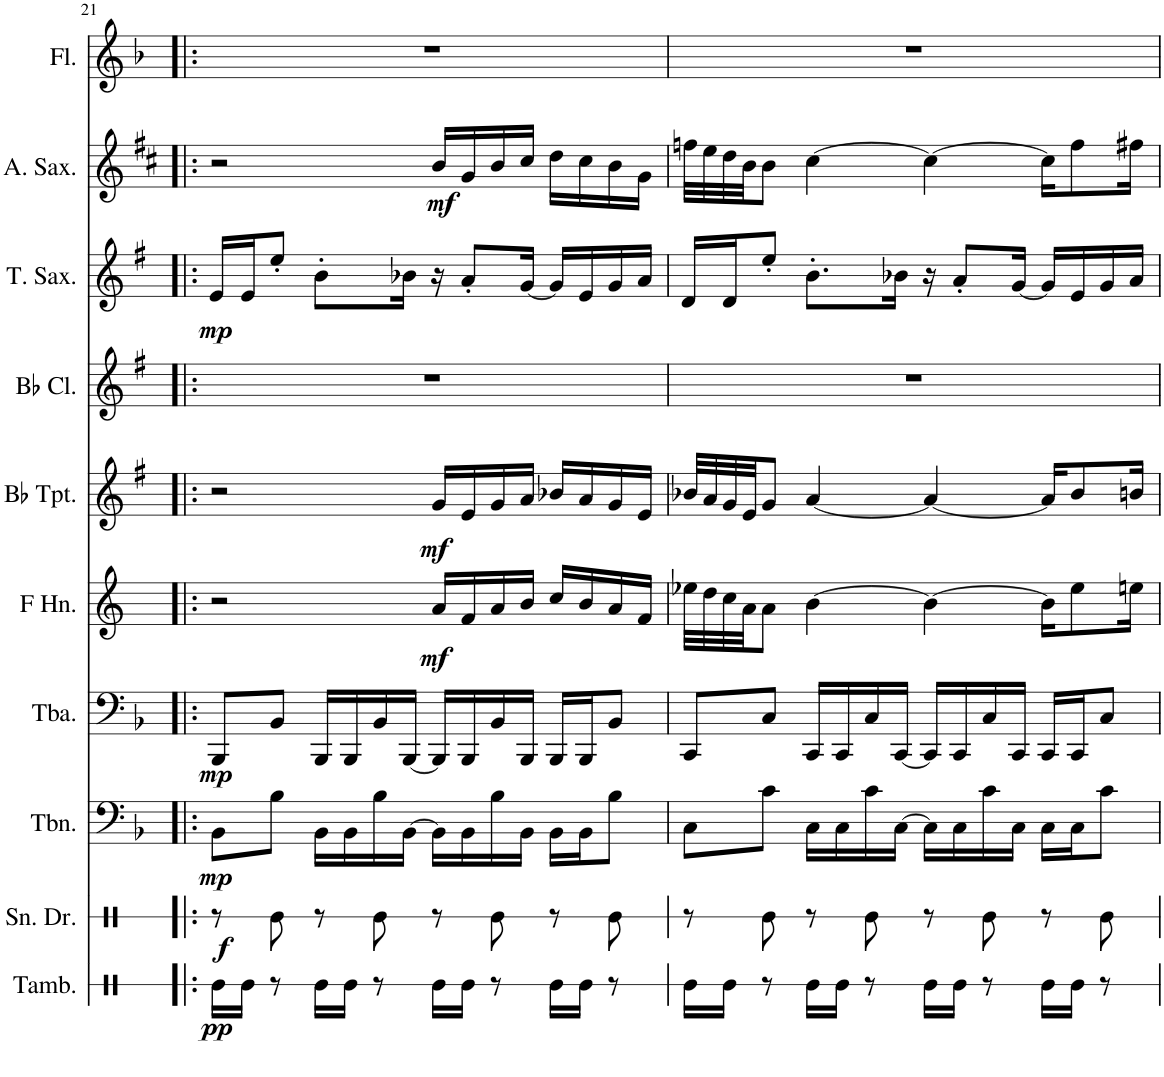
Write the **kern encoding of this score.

**kern	**dynam	**kern	**dynam	**kern	**dynam	**kern	**dynam	**kern	**dynam	**kern	**dynam	**kern	**kern	**dynam	**kern	**dynam	**kern
*part10	*part10	*part9	*part9	*part8	*part8	*part7	*part7	*part6	*part6	*part5	*part5	*part4	*part3	*part3	*part2	*part2	*part1
*staff10	*staff10	*staff9	*staff9	*staff8	*staff8	*staff7	*staff7	*staff6	*staff6	*staff5	*staff5	*staff4	*staff3	*staff3	*staff2	*staff2	*staff1
*I"Tambourine	*	*I"Snare Drum	*	*I"Trombone	*	*I"Tuba	*	*I"Horn in F	*	*I"Bb Trumpet	*	*I"Bb Clarinet	*I"Tenor Saxophone	*	*I"Alto Saxophone	*	*I"Flute
*I'Tamb.	*	*I'Sn. Dr.	*	*I'Tbn.	*	*I'Tba.	*	*	*	*I'Bb Tpt.	*	*I'Bb Cl.	*I'T. Sax.	*	*I'A. Sax.	*	*I'Fl.
!!LO:PB:g=z
*clefX	*	*clefX	*	*clefF4	*	*clefF4	*	*clefG2	*	*clefG2	*	*clefG2	*clefG2	*	*clefG2	*	*clefG2
*	*	*	*	*	*	*	*	*Trd4c7	*	*Trd1c2	*	*Trd1c2	*Trd8c14	*	*Trd5c9	*	*
*k[]	*	*k[]	*	*k[b-]	*	*k[b-]	*	*k[]	*	*k[f#]	*	*k[f#]	*k[f#]	*	*k[f#c#]	*	*k[b-]
*M4/4	*	*M4/4	*	*M4/4	*	*M4/4	*	*M4/4	*	*M4/4	*	*M4/4	*M4/4	*	*M4/4	*	*M4/4
=21!|:	=21!|:	=21!|:	=21!|:	=21!|:	=21!|:	=21!|:	=21!|:	=21!|:	=21!|:	=21!|:	=21!|:	=21!|:	=21!|:	=21!|:	=21!|:	=21!|:	=21!|:
!	!LO:DY:b	!	!LO:DY:b	!	!LO:DY:b	!	!LO:DY:b	!	!	!	!	!	!	!LO:DY:b	!	!	!
16Re\LL	pp	8r	f	8BB-\L	mp	8BBB-/L	mp	2r	.	2r	.	1r	16e/LL	mp	2r	.	1r
16Re\JJ	.	.	.	.	.	.	.	.	.	.	.	.	16e/J	.	.	.	.
8r	.	8Re\	.	8B-\J	.	8BB-/J	.	.	.	.	.	.	8ee'/J	.	.	.	.
16Re\LL	.	8r	.	16BB-\LL	.	16BBB-/LL	.	.	.	.	.	.	8.b'\L	.	.	.	.
16Re\JJ	.	.	.	16BB-\	.	16BBB-/	.	.	.	.	.	.	.	.	.	.	.
8r	.	8Re\	.	16B-\	.	16BB-/	.	.	.	.	.	.	.	.	.	.	.
.	.	.	.	[16BB-\JJ	.	[16BBB-/JJ	.	.	.	.	.	.	16b-X\Jk	.	.	.	.
!	!	!	!	!	!	!	!	!	!LO:DY:b	!	!LO:DY:b	!	!	!	!	!LO:DY:b	!
16Re\LL	.	8r	.	16BB-\LL]	.	16BBB-/LL]	.	16a/LL	mf	16g/LL	mf	.	16r	.	16b/LL	mf	.
16Re\JJ	.	.	.	16BB-\	.	16BBB-/	.	16f/	.	16e/	.	.	8a'/L	.	16g/	.	.
8r	.	8Re\	.	16B-\	.	16BB-/	.	16a/	.	16g/	.	.	.	.	16b/	.	.
.	.	.	.	16BB-\JJ	.	16BBB-/JJ	.	16b/JJ	.	16a/JJ	.	.	[16g/Jk	.	16cc#/JJ	.	.
16Re\LL	.	8r	.	16BB-\LL	.	16BBB-/LL	.	16cc/LL	.	16b-X/LL	.	.	16g/LL]	.	16dd\LL	.	.
16Re\JJ	.	.	.	16BB-\J	.	16BBB-/J	.	16b/	.	16a/	.	.	16e/	.	16cc#\	.	.
8r	.	8Re\	.	8B-\J	.	8BB-/J	.	16a/	.	16g/	.	.	16g/	.	16b\	.	.
.	.	.	.	.	.	.	.	16f/JJ	.	16e/JJ	.	.	16a/JJ	.	16g\JJ	.	.
=22	=22	=22	=22	=22	=22	=22	=22	=22	=22	=22	=22	=22	=22	=22	=22	=22	=22
16Re\LL	.	8r	.	8C\L	.	8CC/L	.	32ee-X\LLL	.	32b-X/LLL	.	1r	16d/LL	.	32ffn\LLL	.	1r
.	.	.	.	.	.	.	.	32dd\	.	32a/	.	.	.	.	32ee\	.	.
16Re\JJ	.	.	.	.	.	.	.	32cc\	.	32g/	.	.	16d/J	.	32dd\	.	.
.	.	.	.	.	.	.	.	32a\JJ	.	32e/JJ	.	.	.	.	32b\JJ	.	.
8r	.	8Re\	.	8c\J	.	8C/J	.	8a\J	.	8g/J	.	.	8ee'/J	.	8b\J	.	.
16Re\LL	.	8r	.	16C\LL	.	16CC/LL	.	[4b\	.	[4a/	.	.	8.b'\L	.	[4cc#\	.	.
16Re\JJ	.	.	.	16C\	.	16CC/	.	.	.	.	.	.	.	.	.	.	.
8r	.	8Re\	.	16c\	.	16C/	.	.	.	.	.	.	.	.	.	.	.
.	.	.	.	[16C\JJ	.	[16CC/JJ	.	.	.	.	.	.	16b-X\Jk	.	.	.	.
16Re\LL	.	8r	.	16C\LL]	.	16CC/LL]	.	4b\_	.	4a/_	.	.	16r	.	4cc#\_	.	.
16Re\JJ	.	.	.	16C\	.	16CC/	.	.	.	.	.	.	8a'/L	.	.	.	.
8r	.	8Re\	.	16c\	.	16C/	.	.	.	.	.	.	.	.	.	.	.
.	.	.	.	16C\JJ	.	16CC/JJ	.	.	.	.	.	.	[16g/Jk	.	.	.	.
16Re\LL	.	8r	.	16C\LL	.	16CC/LL	.	16b\KL]	.	16a/KL]	.	.	16g/LL]	.	16cc#\KL]	.	.
16Re\JJ	.	.	.	16C\J	.	16CC/J	.	8ee-\	.	8b-/	.	.	16e/	.	8ff\	.	.
8r	.	8Re\	.	8c\J	.	8C/J	.	.	.	.	.	.	16g/	.	.	.	.
.	.	.	.	.	.	.	.	16een\Jk	.	16bn/Jk	.	.	16a/JJ	.	16ff#X\Jk	.	.
=	=	=	=	=	=	=	=	=	=	=	=	=	=	=	=	=	=
*-	*-	*-	*-	*-	*-	*-	*-	*-	*-	*-	*-	*-	*-	*-	*-	*-	*-
